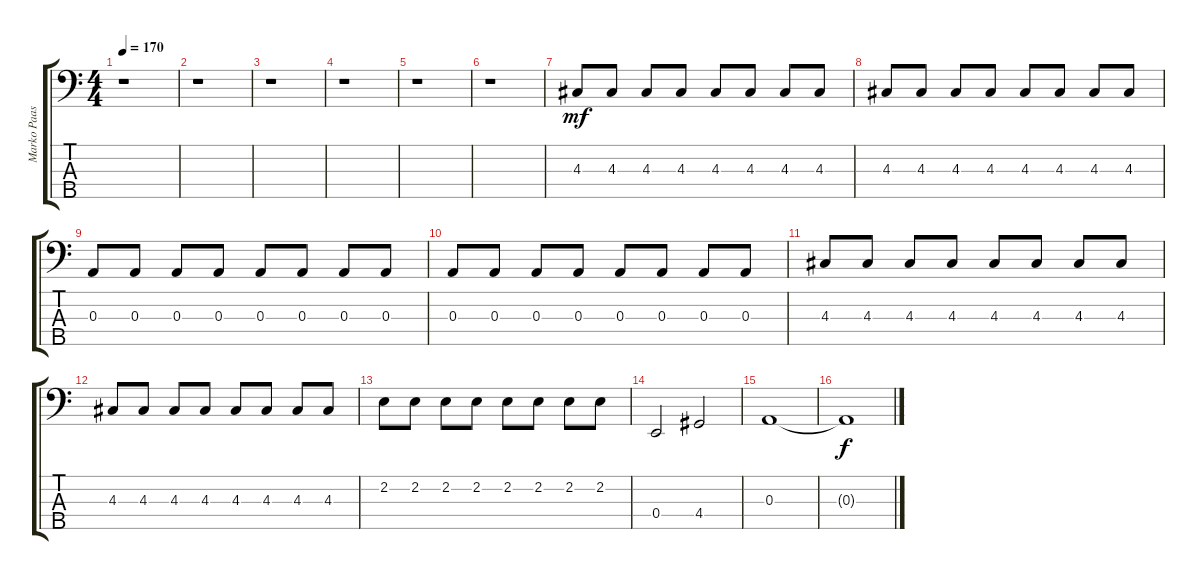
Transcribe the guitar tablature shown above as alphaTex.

\track ("Marko Paasikoski" "Marko Paas") {instrument electricbasspick}
\staff {score tabs}
\tuning (G2 D2 A1 E1 B0) {hide}
\ts (4 4)
\tempo 170
\clef f4
\ks c
r.1{dy mf} |
r.1 |
r.1 |
r.1 |
r.1 |
r.1 |
4.3.8 4.3.8 4.3.8 4.3.8 4.3.8 4.3.8 4.3.8 4.3.8 |
4.3.8 4.3.8 4.3.8 4.3.8 4.3.8 4.3.8 4.3.8 4.3.8 |
0.3.8 0.3.8 0.3.8 0.3.8 0.3.8 0.3.8 0.3.8 0.3.8 |
0.3.8 0.3.8 0.3.8 0.3.8 0.3.8 0.3.8 0.3.8 0.3.8 |
4.3.8 4.3.8 4.3.8 4.3.8 4.3.8 4.3.8 4.3.8 4.3.8 |
4.3.8 4.3.8 4.3.8 4.3.8 4.3.8 4.3.8 4.3.8 4.3.8 |
2.2.8 2.2.8 2.2.8 2.2.8 2.2.8 2.2.8 2.2.8 2.2.8 |
0.4.2 4.4.2 |
0.3.1 |
0.3{t}.1{dy f}
